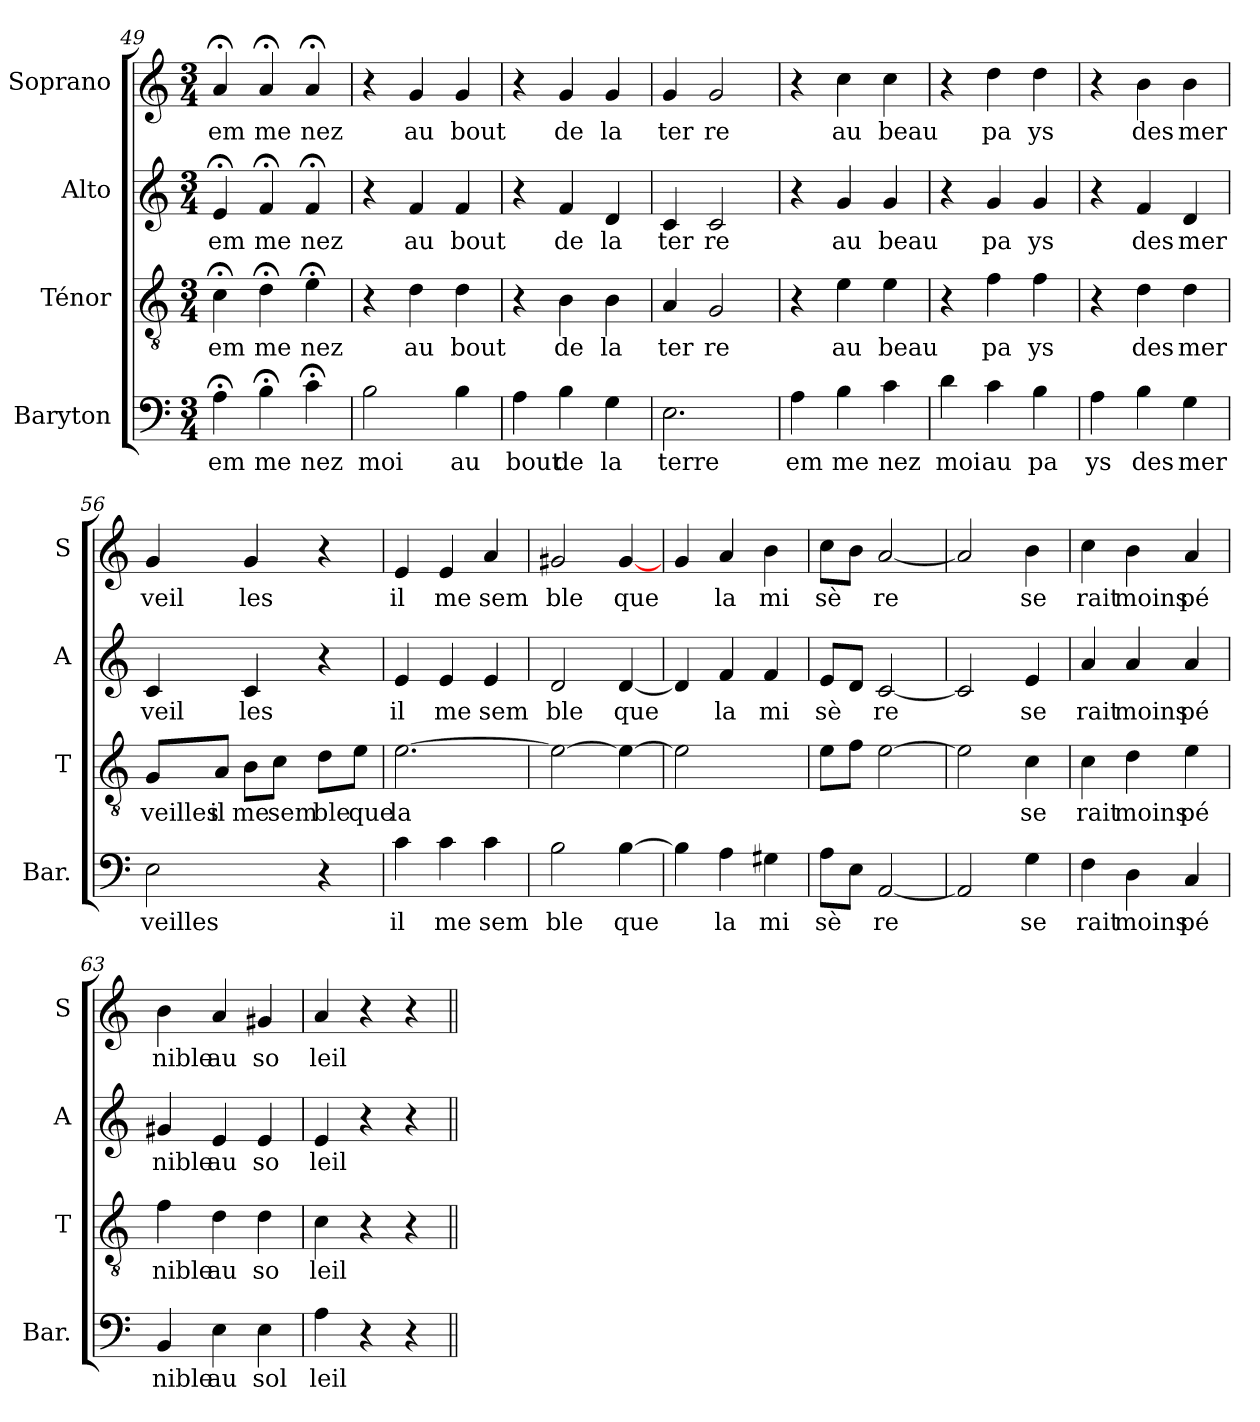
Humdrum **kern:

**kern	**text	**kern	**text	**kern	**text	**kern	**text
*part4	*part4	*part3	*part3	*part2	*part2	*part1	*part1
*staff4	*staff4	*staff3	*staff3	*staff2	*staff2	*staff1	*staff1
*I"Baryton	*	*I"Ténor	*	*I"Alto	*	*I"Soprano	*
*I'Bar.	*	*I'T	*	*I'A	*	*I'S	*
!!LO:PB:g=z
*clefF4	*	*clefGv2	*	*clefG2	*	*clefG2	*
*k[]	*	*k[]	*	*k[]	*	*k[]	*
*C:	*	*C:	*	*C:	*	*C:	*
*M3/4	*	*M3/4	*	*M3/4	*	*M3/4	*
=49	=49	=49	=49	=49	=49	=49	=49
!	!LO:LY:b	!	!LO:LY:b	!	!LO:LY:b	!	!LO:LY:b
4A;<\	em	4c;<\	em	4e;</	em	4a;</	em
!	!LO:LY:b	!	!LO:LY:b	!	!LO:LY:b	!	!LO:LY:b
4B;<\	me	4d;<\	me	4f;</	me	4a;</	me
!	!LO:LY:b	!	!LO:LY:b	!	!LO:LY:b	!	!LO:LY:b
4c;<\	nez	4e;<\	nez	4f;</	nez	4a;</	nez
=50	=50	=50	=50	=50	=50	=50	=50
!	!LO:LY:b	!	!	!	!	!	!
2B\	moi	4r	.	4r	.	4r	.
!	!	!	!LO:LY:b	!	!LO:LY:b	!	!LO:LY:b
.	.	4d\	au	4f/	au	4g/	au
!	!LO:LY:b	!	!LO:LY:b	!	!LO:LY:b	!	!LO:LY:b
4B\	au	4d\	bout	4f/	bout	4g/	bout
=51	=51	=51	=51	=51	=51	=51	=51
!	!LO:LY:b	!	!	!	!	!	!
4A\	bout	4r	.	4r	.	4r	.
!	!LO:LY:b	!	!LO:LY:b	!	!LO:LY:b	!	!LO:LY:b
4B\	de	4B\	de	4f/	de	4g/	de
!	!LO:LY:b	!	!LO:LY:b	!	!LO:LY:b	!	!LO:LY:b
4G\	la	4B\	la	4d/	la	4g/	la
=52	=52	=52	=52	=52	=52	=52	=52
!	!LO:LY:b	!	!LO:LY:b	!	!LO:LY:b	!	!LO:LY:b
2.E\	terre	4A/	ter	4c/	ter	4g/	ter
!	!	!	!LO:LY:b	!	!LO:LY:b	!	!LO:LY:b
.	.	2G/	re	2c/	re	2g/	re
!!LO:LB:g=z
=53	=53	=53	=53	=53	=53	=53	=53
!	!LO:LY:b	!	!	!	!	!	!
4A\	em	4r	.	4r	.	4r	.
!	!LO:LY:b	!	!LO:LY:b	!	!LO:LY:b	!	!LO:LY:b
4B\	me	4e\	au	4g/	au	4cc\	au
!	!LO:LY:b	!	!LO:LY:b	!	!LO:LY:b	!	!LO:LY:b
4c\	nez	4e\	beau	4g/	beau	4cc\	beau
=54	=54	=54	=54	=54	=54	=54	=54
!	!LO:LY:b	!	!	!	!	!	!
4d\	moi	4r	.	4r	.	4r	.
!	!LO:LY:b	!	!LO:LY:b	!	!LO:LY:b	!	!LO:LY:b
4c\	au	4f\	pa	4g/	pa	4dd\	pa
!	!LO:LY:b	!	!LO:LY:b	!	!LO:LY:b	!	!LO:LY:b
4B\	pa	4f\	ys	4g/	ys	4dd\	ys
=55	=55	=55	=55	=55	=55	=55	=55
!	!LO:LY:b	!	!	!	!	!	!
4A\	ys	4r	.	4r	.	4r	.
!	!LO:LY:b	!	!LO:LY:b	!	!LO:LY:b	!	!LO:LY:b
4B\	des	4d\	des	4f/	des	4b\	des
!	!LO:LY:b	!	!LO:LY:b	!	!LO:LY:b	!	!LO:LY:b
4G\	mer	4d\	mer	4d/	mer	4b\	mer
=56	=56	=56	=56	=56	=56	=56	=56
!	!LO:LY:b	!	!LO:LY:b	!	!LO:LY:b	!	!LO:LY:b
2E\	veilles	8G/L	veilles	4c/	veil	4g/	veil
!	!	!	!LO:LY:b	!	!	!	!
.	.	8A/J	il	.	.	.	.
!	!	!	!LO:LY:b	!	!LO:LY:b	!	!LO:LY:b
.	.	8B\L	me	4c/	les	4g/	les
!	!	!	!LO:LY:b	!	!	!	!
.	.	8c\J	sem	.	.	.	.
!	!	!	!LO:LY:b	!	!	!	!
4r	.	8d\L	ble	4r	.	4r	.
!	!	!	!LO:LY:b	!	!	!	!
.	.	8e\J	que	.	.	.	.
!!LO:LB:g=z
=57	=57	=57	=57	=57	=57	=57	=57
!	!LO:LY:b	!	!LO:LY:b	!	!LO:LY:b	!	!LO:LY:b
4c\	il	[2.e\	la	4e/	il	4e/	il
!	!LO:LY:b	!	!	!	!LO:LY:b	!	!LO:LY:b
4c\	me	.	.	4e/	me	4e/	me
!	!LO:LY:b	!	!	!	!LO:LY:b	!	!LO:LY:b
4c\	sem	.	.	4e/	sem	4a/	sem
=58	=58	=58	=58	=58	=58	=58	=58
!	!LO:LY:b	!	!	!	!LO:LY:b	!	!LO:LY:b
2B\	ble	2e\_	.	2d/	ble	2g#X/	ble
!	!LO:LY:b	!	!	!	!LO:LY:b	!	!LO:LY:b
[4B\	que	4e\_	.	[4d/	que	[4g#/	que
=59	=59	=59	=59	=59	=59	=59	=59
4B\]	.	2e\]	.	4d/]	.	4g/	.
!	!LO:LY:b	!	!	!	!LO:LY:b	!	!LO:LY:b
4A\	la	.	.	4f/	la	4a/	la
!	!LO:LY:b	!	!	!	!LO:LY:b	!	!LO:LY:b
4G#X\	mi	4ryy	.	4f/	mi	4b\	mi
=60	=60	=60	=60	=60	=60	=60	=60
!	!LO:LY:b	!	!	!	!LO:LY:b	!	!LO:LY:b
8A\L	sè	8e\L	.	8e/L	sè	8cc\L	sè
8E\J	.	8f\J	.	8d/J	.	8b\J	.
!	!LO:LY:b	!	!	!	!LO:LY:b	!	!LO:LY:b
[2AA/	re	[2e\	.	[2c/	re	[2a/	re
!!LO:PB:g=z
=61	=61	=61	=61	=61	=61	=61	=61
2AA/]	.	2e\]	.	2c/]	.	2a/]	.
!	!LO:LY:b	!	!LO:LY:b	!	!LO:LY:b	!	!LO:LY:b
4G\	se	4c\	se	4e/	se	4b\	se
=62	=62	=62	=62	=62	=62	=62	=62
!	!LO:LY:b	!	!LO:LY:b	!	!LO:LY:b	!	!LO:LY:b
4F\	rait	4c\	rait	4a/	rait	4cc\	rait
!	!LO:LY:b	!	!LO:LY:b	!	!LO:LY:b	!	!LO:LY:b
4D\	moins	4d\	moins	4a/	moins	4b\	moins
!	!LO:LY:b	!	!LO:LY:b	!	!LO:LY:b	!	!LO:LY:b
4C/	pé	4e\	pé	4a/	pé	4a/	pé
=63	=63	=63	=63	=63	=63	=63	=63
!	!LO:LY:b	!	!LO:LY:b	!	!LO:LY:b	!	!LO:LY:b
4BB/	nible	4f\	nible	4g#X/	nible	4b\	nible
!	!LO:LY:b	!	!LO:LY:b	!	!LO:LY:b	!	!LO:LY:b
4E\	au	4d\	au	4e/	au	4a/	au
!	!LO:LY:b	!	!LO:LY:b	!	!LO:LY:b	!	!LO:LY:b
4E\	sol	4d\	so	4e/	so	4g#X/	so
=64	=64	=64	=64	=64	=64	=64	=64
!	!LO:LY:b	!	!LO:LY:b	!	!LO:LY:b	!	!LO:LY:b
4A\	leil	4c\	leil	4e/	leil	4a/	leil
4r	.	4r	.	4r	.	4r	.
4r	.	4r	.	4r	.	4r	.
=||	=||	=||	=||	=||	=||	=||	=||
*-	*-	*-	*-	*-	*-	*-	*-
